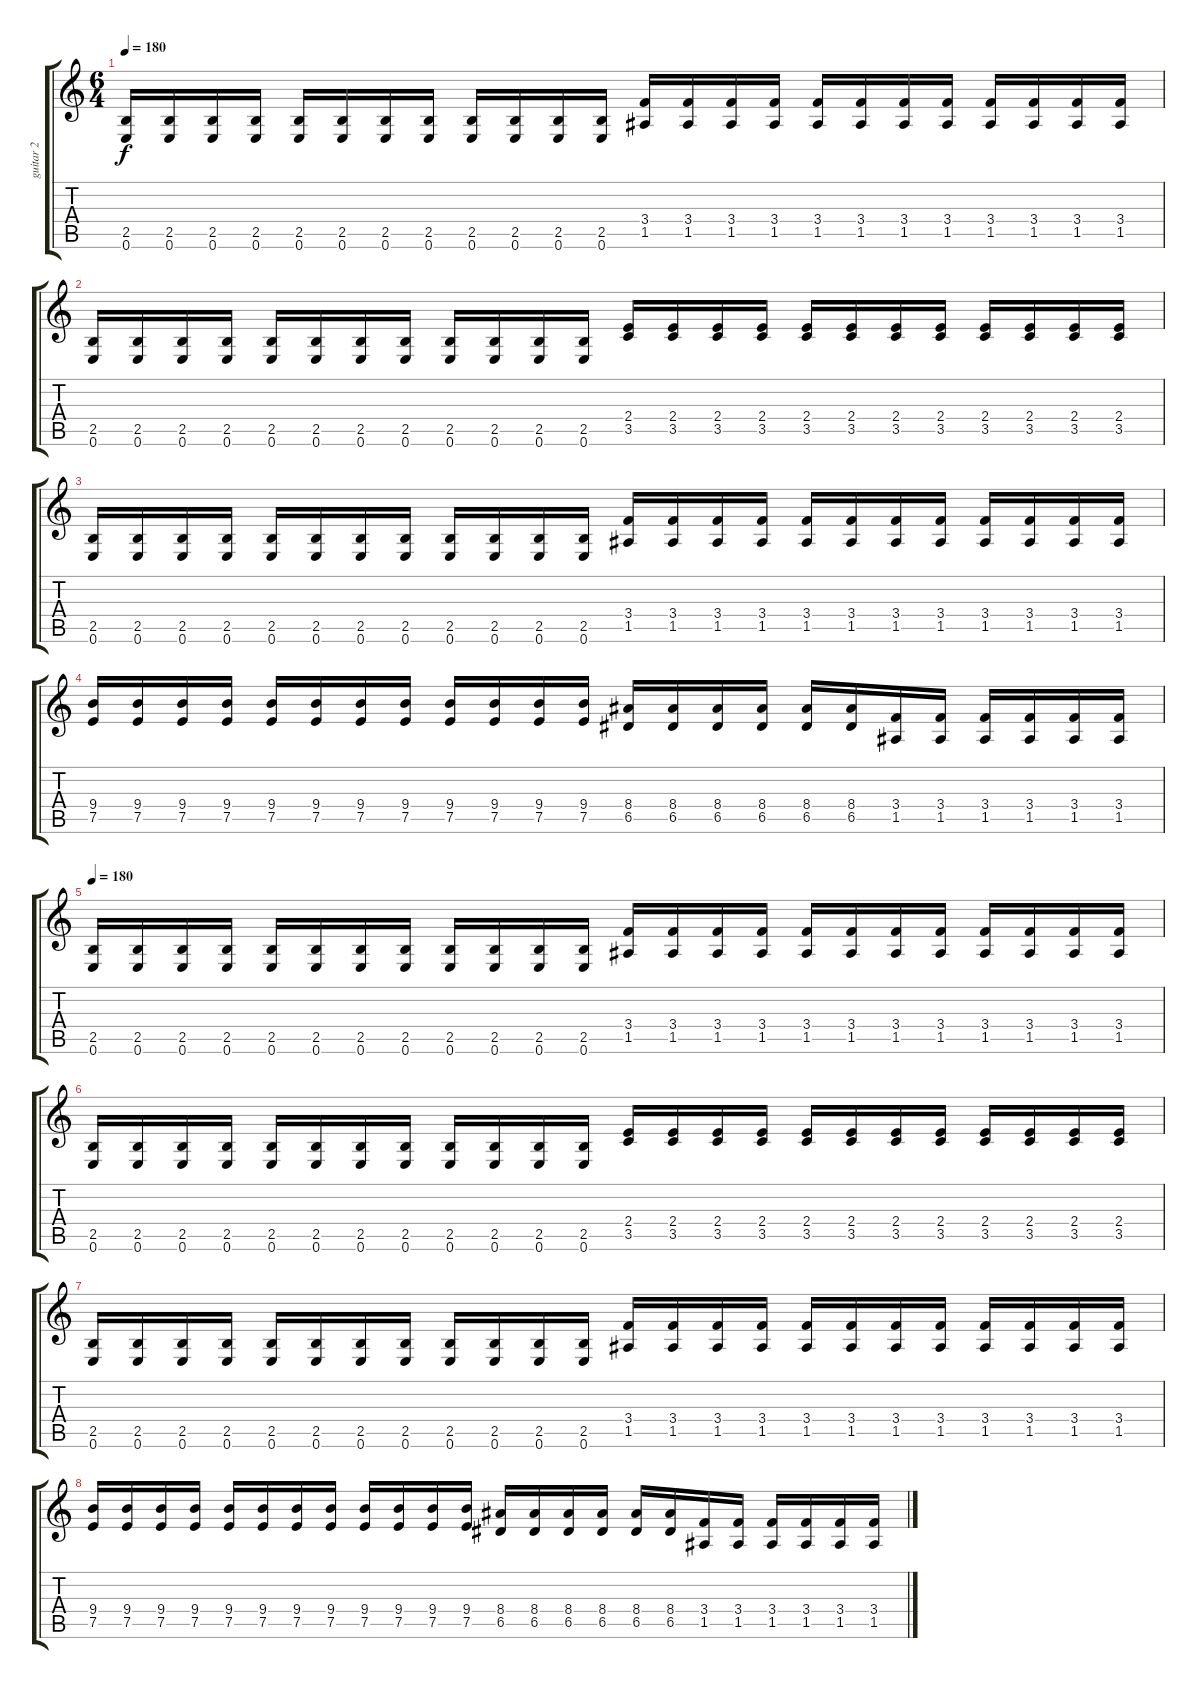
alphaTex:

\track ("guitar 2" "guitar 2") {instrument distortionguitar}
\staff {score tabs}
\tuning (E4 B3 G3 D3 A2 E2) {hide}
\ts (6 4)
\tempo 180
\clef g2
\ks c
(2.5 0.6).16{dy f} (2.5 0.6).16 (2.5 0.6).16 (2.5 0.6).16 (2.5 0.6).16 (2.5 0.6).16 (2.5 0.6).16 (2.5 0.6).16 (2.5 0.6).16 (2.5 0.6).16 (2.5 0.6).16 (2.5 0.6).16 (3.4 1.5).16 (3.4 1.5).16 (3.4 1.5).16 (3.4 1.5).16 (3.4 1.5).16 (3.4 1.5).16 (3.4 1.5).16 (3.4 1.5).16 (3.4 1.5).16 (3.4 1.5).16 (3.4 1.5).16 (3.4 1.5).16 |
(2.5 0.6).16 (2.5 0.6).16 (2.5 0.6).16 (2.5 0.6).16 (2.5 0.6).16 (2.5 0.6).16 (2.5 0.6).16 (2.5 0.6).16 (2.5 0.6).16 (2.5 0.6).16 (2.5 0.6).16 (2.5 0.6).16 (2.4 3.5).16 (2.4 3.5).16 (2.4 3.5).16 (2.4 3.5).16 (2.4 3.5).16 (2.4 3.5).16 (2.4 3.5).16 (2.4 3.5).16 (2.4 3.5).16 (2.4 3.5).16 (2.4 3.5).16 (2.4 3.5).16 |
(2.5 0.6).16 (2.5 0.6).16 (2.5 0.6).16 (2.5 0.6).16 (2.5 0.6).16 (2.5 0.6).16 (2.5 0.6).16 (2.5 0.6).16 (2.5 0.6).16 (2.5 0.6).16 (2.5 0.6).16 (2.5 0.6).16 (3.4 1.5).16 (3.4 1.5).16 (3.4 1.5).16 (3.4 1.5).16 (3.4 1.5).16 (3.4 1.5).16 (3.4 1.5).16 (3.4 1.5).16 (3.4 1.5).16 (3.4 1.5).16 (3.4 1.5).16 (3.4 1.5).16 |
(9.4 7.5).16 (9.4 7.5).16 (9.4 7.5).16 (9.4 7.5).16 (9.4 7.5).16 (9.4 7.5).16 (9.4 7.5).16 (9.4 7.5).16 (9.4 7.5).16 (9.4 7.5).16 (9.4 7.5).16 (9.4 7.5).16 (8.4 6.5).16 (8.4 6.5).16 (8.4 6.5).16 (8.4 6.5).16 (8.4 6.5).16 (8.4 6.5).16 (3.4 1.5).16 (3.4 1.5).16 (3.4 1.5).16 (3.4 1.5).16 (3.4 1.5).16 (3.4 1.5).16 |
\tempo 180
(2.5 0.6).16 (2.5 0.6).16 (2.5 0.6).16 (2.5 0.6).16 (2.5 0.6).16 (2.5 0.6).16 (2.5 0.6).16 (2.5 0.6).16 (2.5 0.6).16 (2.5 0.6).16 (2.5 0.6).16 (2.5 0.6).16 (3.4 1.5).16 (3.4 1.5).16 (3.4 1.5).16 (3.4 1.5).16 (3.4 1.5).16 (3.4 1.5).16 (3.4 1.5).16 (3.4 1.5).16 (3.4 1.5).16 (3.4 1.5).16 (3.4 1.5).16 (3.4 1.5).16 |
(2.5 0.6).16 (2.5 0.6).16 (2.5 0.6).16 (2.5 0.6).16 (2.5 0.6).16 (2.5 0.6).16 (2.5 0.6).16 (2.5 0.6).16 (2.5 0.6).16 (2.5 0.6).16 (2.5 0.6).16 (2.5 0.6).16 (2.4 3.5).16 (2.4 3.5).16 (2.4 3.5).16 (2.4 3.5).16 (2.4 3.5).16 (2.4 3.5).16 (2.4 3.5).16 (2.4 3.5).16 (2.4 3.5).16 (2.4 3.5).16 (2.4 3.5).16 (2.4 3.5).16 |
(2.5 0.6).16 (2.5 0.6).16 (2.5 0.6).16 (2.5 0.6).16 (2.5 0.6).16 (2.5 0.6).16 (2.5 0.6).16 (2.5 0.6).16 (2.5 0.6).16 (2.5 0.6).16 (2.5 0.6).16 (2.5 0.6).16 (3.4 1.5).16 (3.4 1.5).16 (3.4 1.5).16 (3.4 1.5).16 (3.4 1.5).16 (3.4 1.5).16 (3.4 1.5).16 (3.4 1.5).16 (3.4 1.5).16 (3.4 1.5).16 (3.4 1.5).16 (3.4 1.5).16 |
(9.4 7.5).16 (9.4 7.5).16 (9.4 7.5).16 (9.4 7.5).16 (9.4 7.5).16 (9.4 7.5).16 (9.4 7.5).16 (9.4 7.5).16 (9.4 7.5).16 (9.4 7.5).16 (9.4 7.5).16 (9.4 7.5).16 (8.4 6.5).16 (8.4 6.5).16 (8.4 6.5).16 (8.4 6.5).16 (8.4 6.5).16 (8.4 6.5).16 (3.4 1.5).16 (3.4 1.5).16 (3.4 1.5).16 (3.4 1.5).16 (3.4 1.5).16 (3.4 1.5).16
